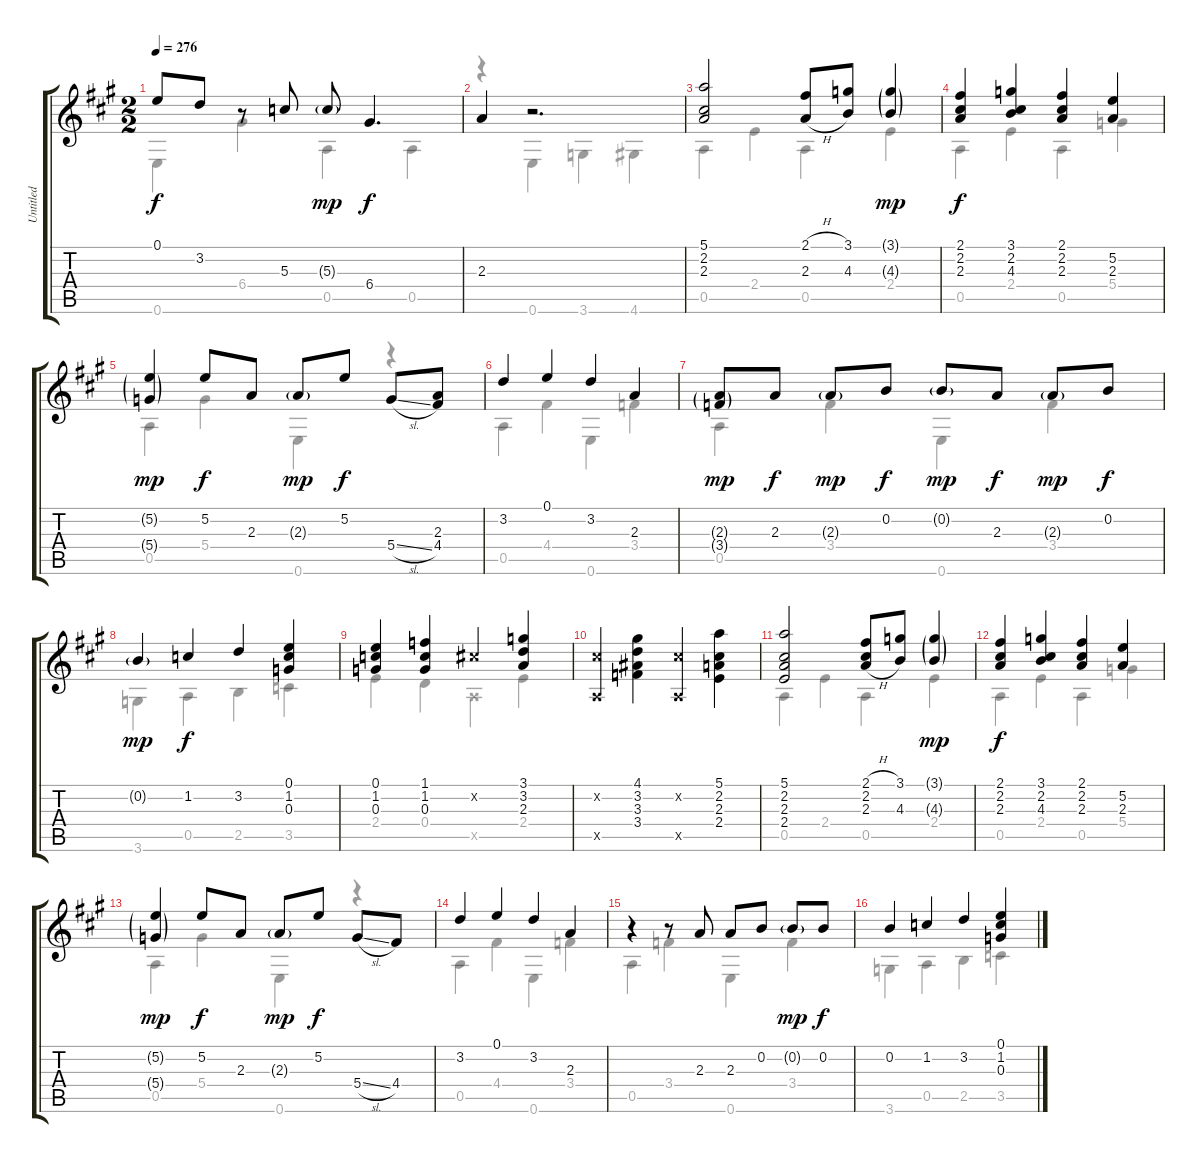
\track ("Untitled" "Untitled") {instrument acousticguitarsteel}
\staff {score tabs}
\tuning (E4 B3 G3 D3 A2 E2) {hide}
\voice
\ts (2 2)
\tempo 276
\clef g2
\ks a
0.1.8{dy f} 3.2.8 r.8 5.3.8 5.3{g}.8{dy mp} 6.4.4{d dy f} |
2.3.4 r.2{d} |
(5.1 2.2 2.3).2 (2.1{h} 2.3{h}).8 (3.1 4.3).8 (3.1{g} 4.3{g}).4{dy mp} |
(2.1 2.2 2.3).4{dy f} (3.1 2.2 4.3).4 (2.1 2.2 2.3).4 (5.2 2.3).4 |
(5.2{g} 5.4{g}).4{dy mp} 5.2.8{dy f} 2.3.8 2.3{g}.8{dy mp} 5.2.8{dy f} 5.4{sl}.8 (2.3 4.4).8 |
3.2.4 0.1.4 3.2.4 2.3.4 |
(2.3{g} 3.4{g}).8{dy mp} 2.3.8{dy f} 2.3{g}.8{dy mp} 0.2.8{dy f} 0.2{g}.8{dy mp} 2.3.8{dy f} 2.3{g}.8{dy mp} 0.2.8{dy f} |
0.2{g}.4{dy mp} 1.2.4{dy f} 3.2.4 (0.1 1.2 0.3).4 |
(0.1 1.2 0.3).4 (1.1 1.2 0.3).4 2.2{x}.4 (3.1 3.2 2.3).4 |
(2.2{x} 0.5{x}).4 (4.1 3.2 3.3 3.4).4 (2.2{x} 0.5{x}).4 (5.1 2.2 2.3 2.4).4 |
(5.1 2.2 2.3 2.4).2 (2.1{h} 2.2 2.3{h}).8 (3.1 4.3).8 (3.1{g} 4.3{g}).4{dy mp} |
(2.1 2.2 2.3).4{dy f} (3.1 2.2 4.3).4 (2.1 2.2 2.3).4 (5.2 2.3).4 |
(5.2{g} 5.4{g}).4{dy mp} 5.2.8{dy f} 2.3.8 2.3{g}.8{dy mp} 5.2.8{dy f} 5.4{sl}.8 4.4.8 |
3.2.4 0.1.4 3.2.4 2.3.4 |
r.4 r.8 2.3.8 2.3.8 0.2.8 0.2{g}.8{dy mp} 0.2.8{dy f} |
0.2.4 1.2.4 3.2.4 (0.1 1.2 0.3).4
\voice
\clef g2
\ottava regular
\simile none
\ks a
0.6.4{dy f} 6.4.4 0.5.4 0.5.4 |
r.4 0.6.4 3.6.4 4.6.4 |
0.5.4 2.4.4 0.5.4 2.4.4 |
0.5.4 2.4.4 0.5.4 5.4.4 |
0.5.4 5.4.4 0.6.4 r.4 |
0.5.4 4.4.4 0.6.4 3.4.4 |
0.5.4 3.4.4 0.6.4 3.4.4 |
3.6.4 0.5.4 2.5.4 3.5.4 |
2.4.4 0.4.4 0.5{x}.4 2.4.4 |
|
0.5.4 2.4.4 0.5.4 2.4.4 |
0.5.4 2.4.4 0.5.4 5.4.4 |
0.5.4 5.4.4 0.6.4 r.4 |
0.5.4 4.4.4 0.6.4 3.4.4 |
0.5.4 3.4.4 0.6.4 3.4.4 |
3.6.4 0.5.4 2.5.4 3.5.4
